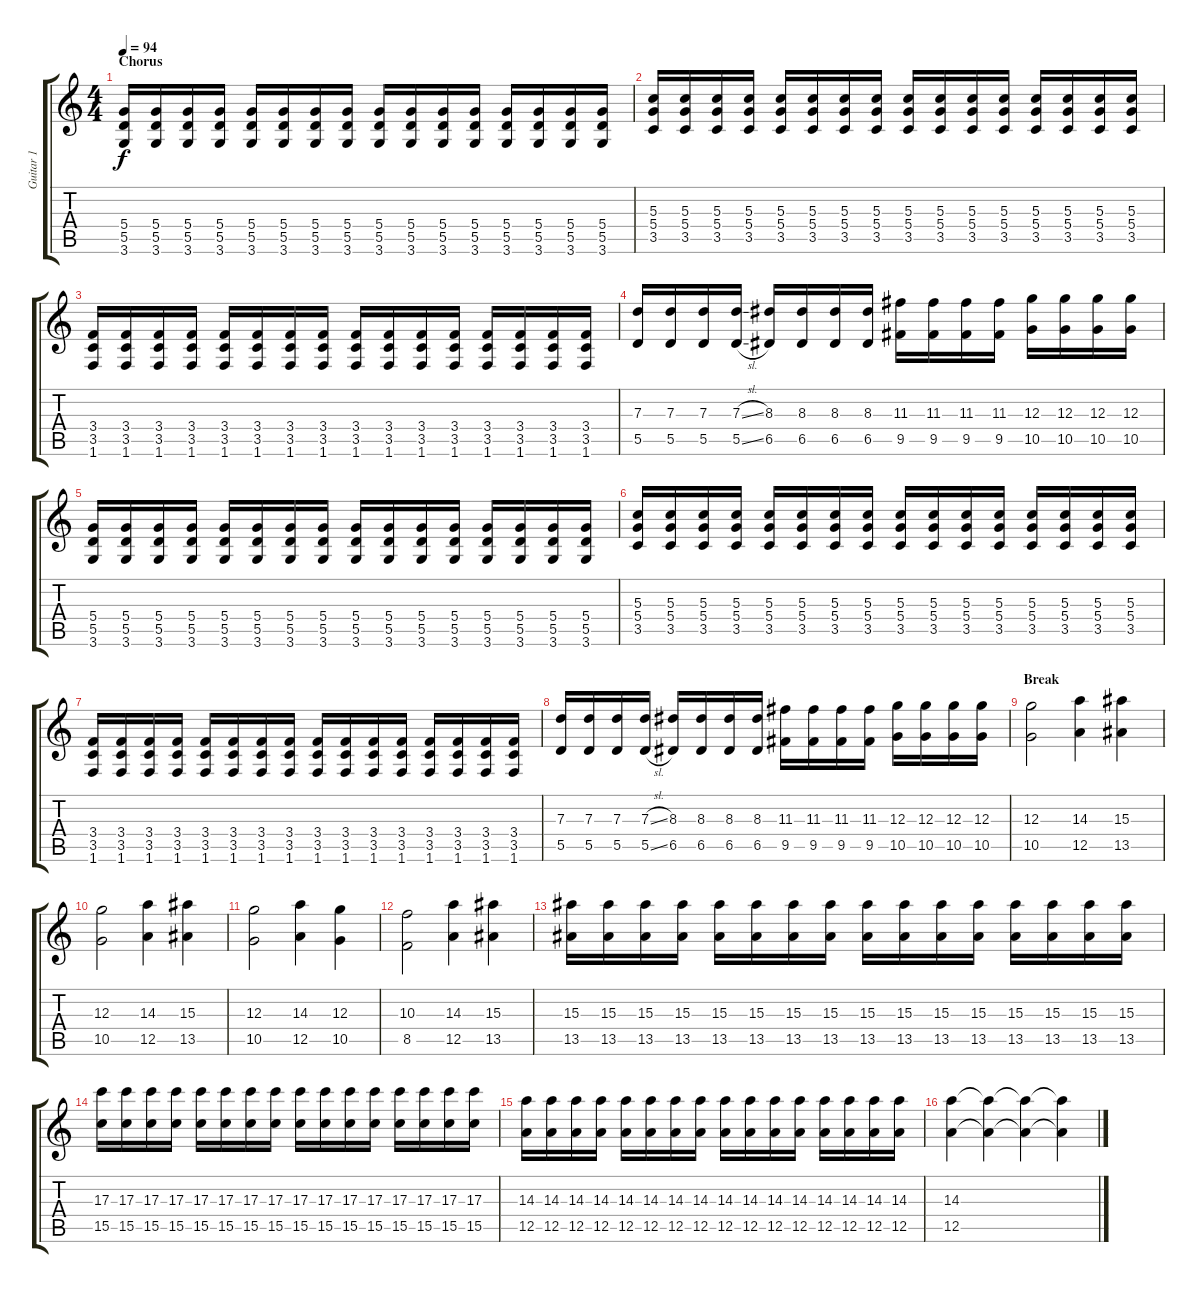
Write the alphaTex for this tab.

\track ("Guitar 1" "Guitar 1") {instrument distortionguitar}
\staff {score tabs}
\tuning (E4 B3 G3 D3 A2 E2) {hide}
\ts (4 4)
\section ("" "Chorus")
\tempo 94
\clef g2
\ks c
(5.4 5.5 3.6).16{dy f volume 8} (5.4 5.5 3.6).16 (5.4 5.5 3.6).16 (5.4 5.5 3.6).16 (5.4 5.5 3.6).16 (5.4 5.5 3.6).16 (5.4 5.5 3.6).16 (5.4 5.5 3.6).16 (5.4 5.5 3.6).16 (5.4 5.5 3.6).16 (5.4 5.5 3.6).16 (5.4 5.5 3.6).16 (5.4 5.5 3.6).16 (5.4 5.5 3.6).16 (5.4 5.5 3.6).16 (5.4 5.5 3.6).16 |
(5.3 5.4 3.5).16 (5.3 5.4 3.5).16 (5.3 5.4 3.5).16 (5.3 5.4 3.5).16 (5.3 5.4 3.5).16 (5.3 5.4 3.5).16 (5.3 5.4 3.5).16 (5.3 5.4 3.5).16 (5.3 5.4 3.5).16 (5.3 5.4 3.5).16 (5.3 5.4 3.5).16 (5.3 5.4 3.5).16 (5.3 5.4 3.5).16 (5.3 5.4 3.5).16 (5.3 5.4 3.5).16 (5.3 5.4 3.5).16 |
(3.4 3.5 1.6).16 (3.4 3.5 1.6).16 (3.4 3.5 1.6).16 (3.4 3.5 1.6).16 (3.4 3.5 1.6).16 (3.4 3.5 1.6).16 (3.4 3.5 1.6).16 (3.4 3.5 1.6).16 (3.4 3.5 1.6).16 (3.4 3.5 1.6).16 (3.4 3.5 1.6).16 (3.4 3.5 1.6).16 (3.4 3.5 1.6).16 (3.4 3.5 1.6).16 (3.4 3.5 1.6).16 (3.4 3.5 1.6).16 |
(7.3 5.5).16 (7.3 5.5).16 (7.3 5.5).16 (7.3{sl} 5.5{sl}).16 (8.3 6.5).16 (8.3 6.5).16 (8.3 6.5).16 (8.3 6.5).16 (11.3 9.5).16 (11.3 9.5).16 (11.3 9.5).16 (11.3 9.5).16 (12.3 10.5).16 (12.3 10.5).16 (12.3 10.5).16 (12.3 10.5).16 |
(5.4 5.5 3.6).16 (5.4 5.5 3.6).16 (5.4 5.5 3.6).16 (5.4 5.5 3.6).16 (5.4 5.5 3.6).16 (5.4 5.5 3.6).16 (5.4 5.5 3.6).16 (5.4 5.5 3.6).16 (5.4 5.5 3.6).16 (5.4 5.5 3.6).16 (5.4 5.5 3.6).16 (5.4 5.5 3.6).16 (5.4 5.5 3.6).16 (5.4 5.5 3.6).16 (5.4 5.5 3.6).16 (5.4 5.5 3.6).16 |
(5.3 5.4 3.5).16 (5.3 5.4 3.5).16 (5.3 5.4 3.5).16 (5.3 5.4 3.5).16 (5.3 5.4 3.5).16 (5.3 5.4 3.5).16 (5.3 5.4 3.5).16 (5.3 5.4 3.5).16 (5.3 5.4 3.5).16 (5.3 5.4 3.5).16 (5.3 5.4 3.5).16 (5.3 5.4 3.5).16 (5.3 5.4 3.5).16 (5.3 5.4 3.5).16 (5.3 5.4 3.5).16 (5.3 5.4 3.5).16 |
(3.4 3.5 1.6).16 (3.4 3.5 1.6).16 (3.4 3.5 1.6).16 (3.4 3.5 1.6).16 (3.4 3.5 1.6).16 (3.4 3.5 1.6).16 (3.4 3.5 1.6).16 (3.4 3.5 1.6).16 (3.4 3.5 1.6).16 (3.4 3.5 1.6).16 (3.4 3.5 1.6).16 (3.4 3.5 1.6).16 (3.4 3.5 1.6).16 (3.4 3.5 1.6).16 (3.4 3.5 1.6).16 (3.4 3.5 1.6).16 |
(7.3 5.5).16 (7.3 5.5).16 (7.3 5.5).16 (7.3{sl} 5.5{sl}).16 (8.3 6.5).16 (8.3 6.5).16 (8.3 6.5).16 (8.3 6.5).16 (11.3 9.5).16 (11.3 9.5).16 (11.3 9.5).16 (11.3 9.5).16 (12.3 10.5).16 (12.3 10.5).16 (12.3 10.5).16 (12.3 10.5).16 |
\section ("" "Break")
(12.3 10.5).2{volume 16} (14.3 12.5).4 (15.3 13.5).4 |
(12.3 10.5).2 (14.3 12.5).4 (15.3 13.5).4 |
(12.3 10.5).2 (14.3 12.5).4 (12.3 10.5).4 |
(10.3 8.5).2 (14.3 12.5).4 (15.3 13.5).4 |
(15.3 13.5).16{volume 14} (15.3 13.5).16 (15.3 13.5).16 (15.3 13.5).16 (15.3 13.5).16 (15.3 13.5).16 (15.3 13.5).16 (15.3 13.5).16 (15.3 13.5).16 (15.3 13.5).16 (15.3 13.5).16 (15.3 13.5).16 (15.3 13.5).16 (15.3 13.5).16 (15.3 13.5).16 (15.3 13.5).16 |
(17.3 15.5).16 (17.3 15.5).16 (17.3 15.5).16 (17.3 15.5).16 (17.3 15.5).16 (17.3 15.5).16 (17.3 15.5).16 (17.3 15.5).16 (17.3 15.5).16 (17.3 15.5).16 (17.3 15.5).16 (17.3 15.5).16 (17.3 15.5).16 (17.3 15.5).16 (17.3 15.5).16 (17.3 15.5).16 |
(14.3 12.5).16 (14.3 12.5).16 (14.3 12.5).16 (14.3 12.5).16 (14.3 12.5).16 (14.3 12.5).16 (14.3 12.5).16 (14.3 12.5).16 (14.3 12.5).16 (14.3 12.5).16 (14.3 12.5).16 (14.3 12.5).16 (14.3 12.5).16 (14.3 12.5).16 (14.3 12.5).16 (14.3 12.5).16 |
(14.3 12.5).4 (14.3{t} 12.5{t}).4 (14.3{t} 12.5{t}).4 (14.3{t} 12.5{t}).4
